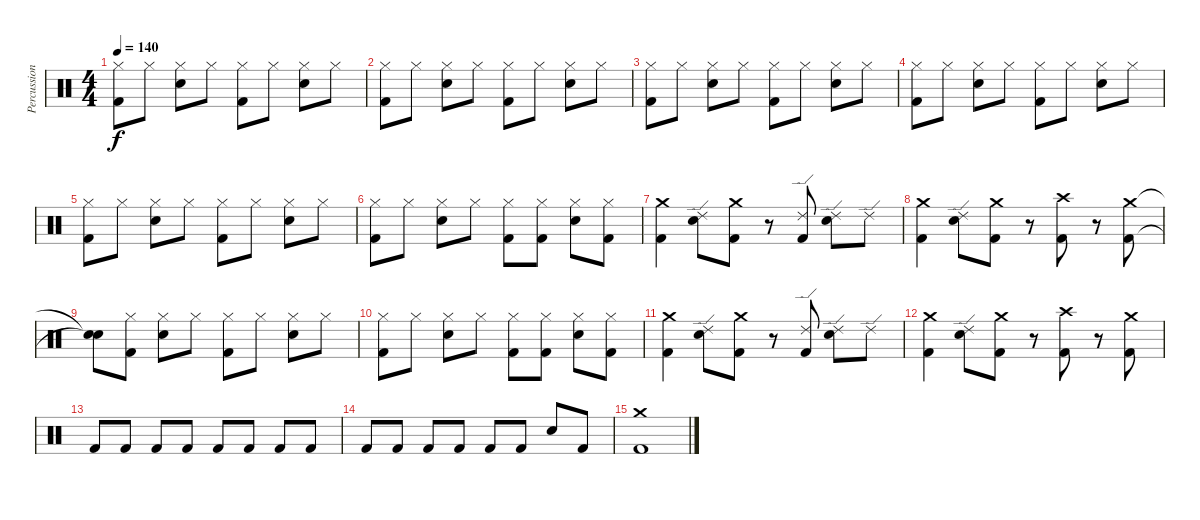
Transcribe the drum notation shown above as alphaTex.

\track ("Percussions" "Percussion") {instrument percussion}
\staff {score}
\articulation defaults
\ts (4 4)
\tempo 140
\clef neutral
\ks c
("Hi-Hat (closed)" "Kick (hit) 2").8{dy f} "Hi-Hat (closed)".8 ("Hi-Hat (closed)" "Electric Snare (hit)").8 "Hi-Hat (closed)".8 ("Hi-Hat (closed)" "Kick (hit) 2").8 "Hi-Hat (closed)".8 ("Hi-Hat (closed)" "Electric Snare (hit)").8 "Hi-Hat (closed)".8 |
("Hi-Hat (closed)" "Kick (hit) 2").8 "Hi-Hat (closed)".8 ("Hi-Hat (closed)" "Electric Snare (hit)").8 "Hi-Hat (closed)".8 ("Hi-Hat (closed)" "Kick (hit) 2").8 "Hi-Hat (closed)".8 ("Hi-Hat (closed)" "Electric Snare (hit)").8 "Hi-Hat (closed)".8 |
("Hi-Hat (closed)" "Kick (hit) 2").8 "Hi-Hat (closed)".8 ("Hi-Hat (closed)" "Electric Snare (hit)").8 "Hi-Hat (closed)".8 ("Hi-Hat (closed)" "Kick (hit) 2").8 "Hi-Hat (closed)".8 ("Hi-Hat (closed)" "Electric Snare (hit)").8 "Hi-Hat (closed)".8 |
("Hi-Hat (closed)" "Kick (hit) 2").8 "Hi-Hat (closed)".8 ("Hi-Hat (closed)" "Electric Snare (hit)").8 "Hi-Hat (closed)".8 ("Hi-Hat (closed)" "Kick (hit) 2").8 "Hi-Hat (closed)".8 ("Hi-Hat (closed)" "Electric Snare (hit)").8 "Hi-Hat (closed)".8 |
("Hi-Hat (closed)" "Kick (hit) 2").8 "Hi-Hat (closed)".8 ("Hi-Hat (closed)" "Electric Snare (hit)").8 "Hi-Hat (closed)".8 ("Hi-Hat (closed)" "Kick (hit) 2").8 "Hi-Hat (closed)".8 ("Hi-Hat (closed)" "Electric Snare (hit)").8 "Hi-Hat (closed)".8 |
("Hi-Hat (closed)" "Kick (hit) 2").8 "Hi-Hat (closed)".8 ("Hi-Hat (closed)" "Electric Snare (hit)").8 "Hi-Hat (closed)".8 ("Hi-Hat (closed)" "Kick (hit) 2").8 ("Hi-Hat (closed)" "Kick (hit) 2").8 ("Hi-Hat (closed)" "Electric Snare (hit)").8 ("Hi-Hat (closed)" "Kick (hit) 2").8 |
("Crash medium (hit)" "Kick (hit) 2").4 ("Ride (edge) 2" "Electric Snare (hit)").8 ("Crash medium (hit)" "Kick (hit) 2").8 r.8 ("Ride (edge) 2" "Kick (hit) 2").8 ("Ride (edge) 2" "Electric Snare (hit)").8 "Ride (edge) 2".8 |
("Crash medium (hit)" "Kick (hit) 2").4 ("Ride (edge) 2" "Electric Snare (hit)").8 ("Crash medium (hit)" "Kick (hit) 2").8 r.8 ("Crash high (hit)" "Kick (hit) 2").8 r.8 ("Crash medium (hit)" "Kick (hit) 2").8 |
("Snare (hit)"{t} "Snare (hit)"{t}).8 ("Hi-Hat (closed)" "Kick (hit) 2").8 ("Hi-Hat (closed)" "Electric Snare (hit)").8 "Hi-Hat (closed)".8 ("Hi-Hat (closed)" "Kick (hit) 2").8 "Hi-Hat (closed)".8 ("Hi-Hat (closed)" "Electric Snare (hit)").8 "Hi-Hat (closed)".8 |
("Hi-Hat (closed)" "Kick (hit) 2").8 "Hi-Hat (closed)".8 ("Hi-Hat (closed)" "Electric Snare (hit)").8 "Hi-Hat (closed)".8 ("Hi-Hat (closed)" "Kick (hit) 2").8 ("Hi-Hat (closed)" "Kick (hit) 2").8 ("Hi-Hat (closed)" "Electric Snare (hit)").8 ("Hi-Hat (closed)" "Kick (hit) 2").8 |
("Crash medium (hit)" "Kick (hit) 2").4 ("Ride (edge) 2" "Electric Snare (hit)").8 ("Crash medium (hit)" "Kick (hit) 2").8 r.8 ("Ride (edge) 2" "Kick (hit) 2").8 ("Ride (edge) 2" "Electric Snare (hit)").8 "Ride (edge) 2".8 |
("Crash medium (hit)" "Kick (hit) 2").4 ("Ride (edge) 2" "Electric Snare (hit)").8 ("Crash medium (hit)" "Kick (hit) 2").8 r.8 ("Crash high (hit)" "Kick (hit) 2").8 r.8 ("Crash medium (hit)" "Kick (hit) 2").8 |
"Kick (hit) 2".8 "Kick (hit) 2".8 "Kick (hit) 2".8 "Kick (hit) 2".8 "Kick (hit) 2".8 "Kick (hit) 2".8 "Kick (hit) 2".8 "Kick (hit) 2".8 |
"Kick (hit) 2".8 "Kick (hit) 2".8 "Kick (hit) 2".8 "Kick (hit) 2".8 "Kick (hit) 2".8 "Kick (hit) 2".8 "Electric Snare (hit)".8 "Kick (hit) 2".8 |
("Crash medium (hit)" "Kick (hit) 2").1
